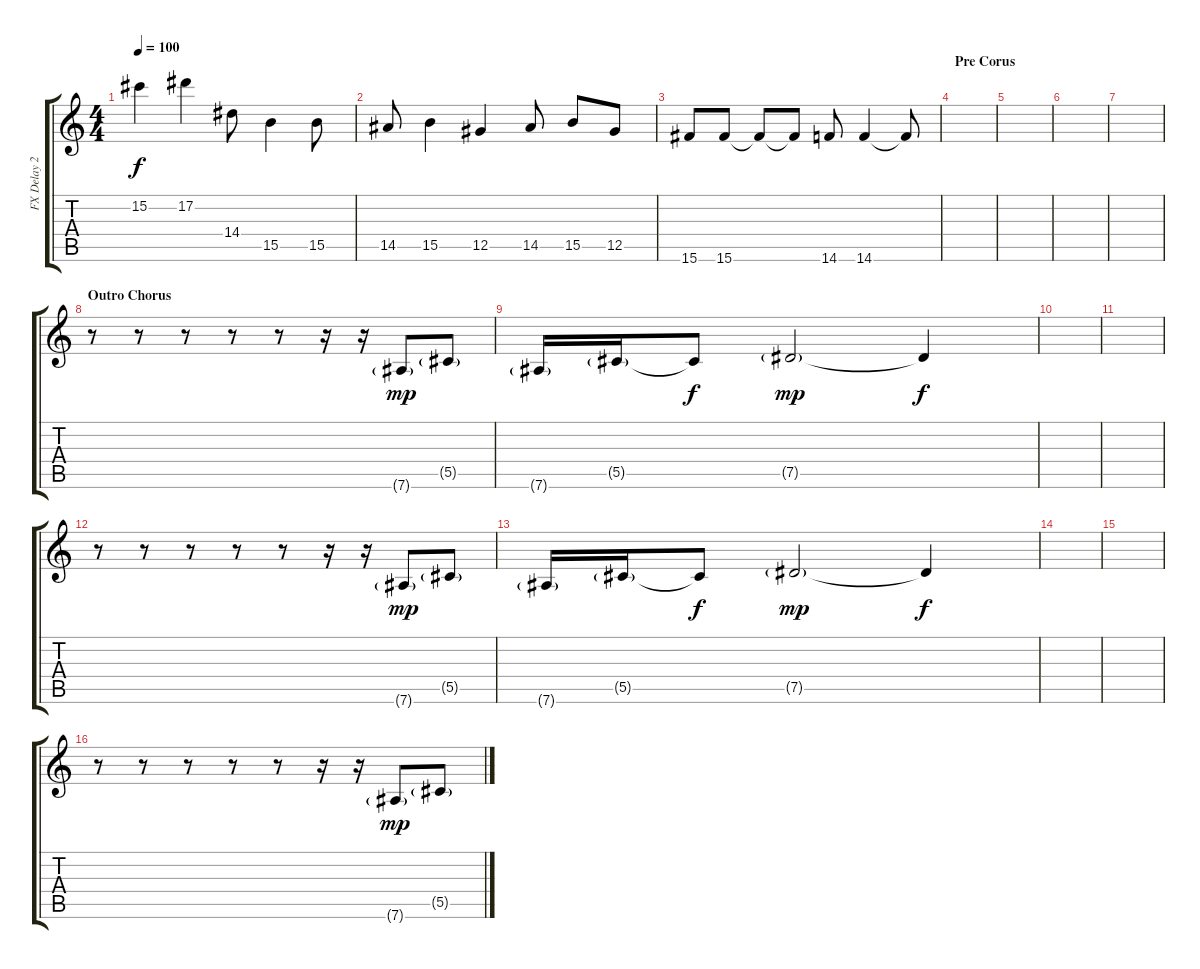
\track ("FX Delay 2" "FX Delay 2") {instrument overdrivenguitar}
\staff {score tabs}
\tuning (Eb4 Bb3 Gb3 Db3 Ab2 Eb2) {hide}
\ts (4 4)
\tempo 100
\clef g2
\ks c
15.2.4{dy f} 17.2.4 14.4.8 15.5.4 15.5.8 |
14.5.8 15.5.4 12.5.4 14.5.8 15.5.8 12.5.8 |
15.6.8 15.6.8 15.6{t}.8 15.6{t}.8 14.6.8 14.6.4 14.6{t}.8 |
\section ("" "Pre Corus")
|
|
|
|
\section ("" "Outro Chorus")
r.8 r.8 r.8 r.8 r.8 r.16 r.16 7.6{g}.8{dy mp} 5.5{g}.8 |
7.6{g}.16 5.5{g}.16 5.5{t}.8{dy f} 7.5{g}.2{dy mp} 7.5{t}.4{dy f} |
|
|
r.8 r.8 r.8 r.8 r.8 r.16 r.16 7.6{g}.8{dy mp} 5.5{g}.8 |
7.6{g}.16 5.5{g}.16 5.5{t}.8{dy f} 7.5{g}.2{dy mp} 7.5{t}.4{dy f} |
|
|
r.8 r.8 r.8 r.8 r.8 r.16 r.16 7.6{g}.8{dy mp} 5.5{g}.8
